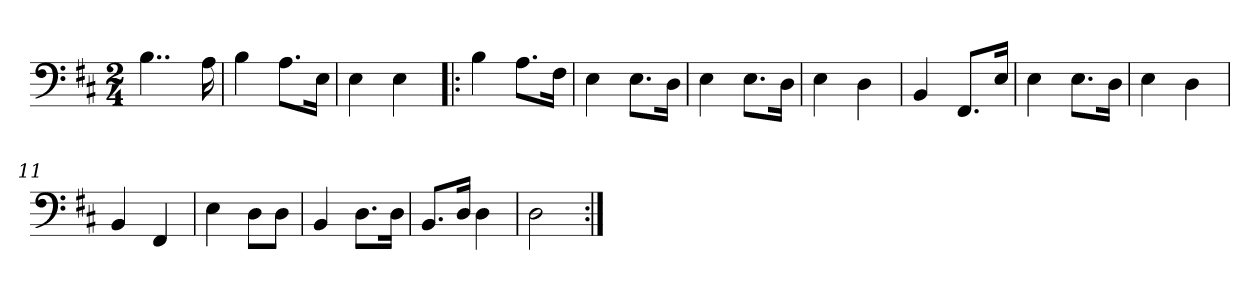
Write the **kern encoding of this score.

**kern
*part1
*staff1
*clefF4
*k[f#c#]
*M2/4
=1
4..B\
16A\
=2
4B\
8.A\L
16E\Jk
=3
4E\
4E\
=4!|:
4B\
8.A\L
16F#\Jk
=5
4E\
8.E\L
16D\Jk
=6
4E\
8.E\L
16D\Jk
=7
4E\
4D\
=8
4BB/
8.FF#/L
16E/Jk
=9
4E\
8.E\L
16D\Jk
=10
4E\
4D\
=11
4BB/
4FF#/
=12
4E\
8D\L
8D\J
=13
4BB/
8.D\L
16D\Jk
=14
8.BB/L
16D/Jk
4D\
=15
2D\
=:|!
*-
